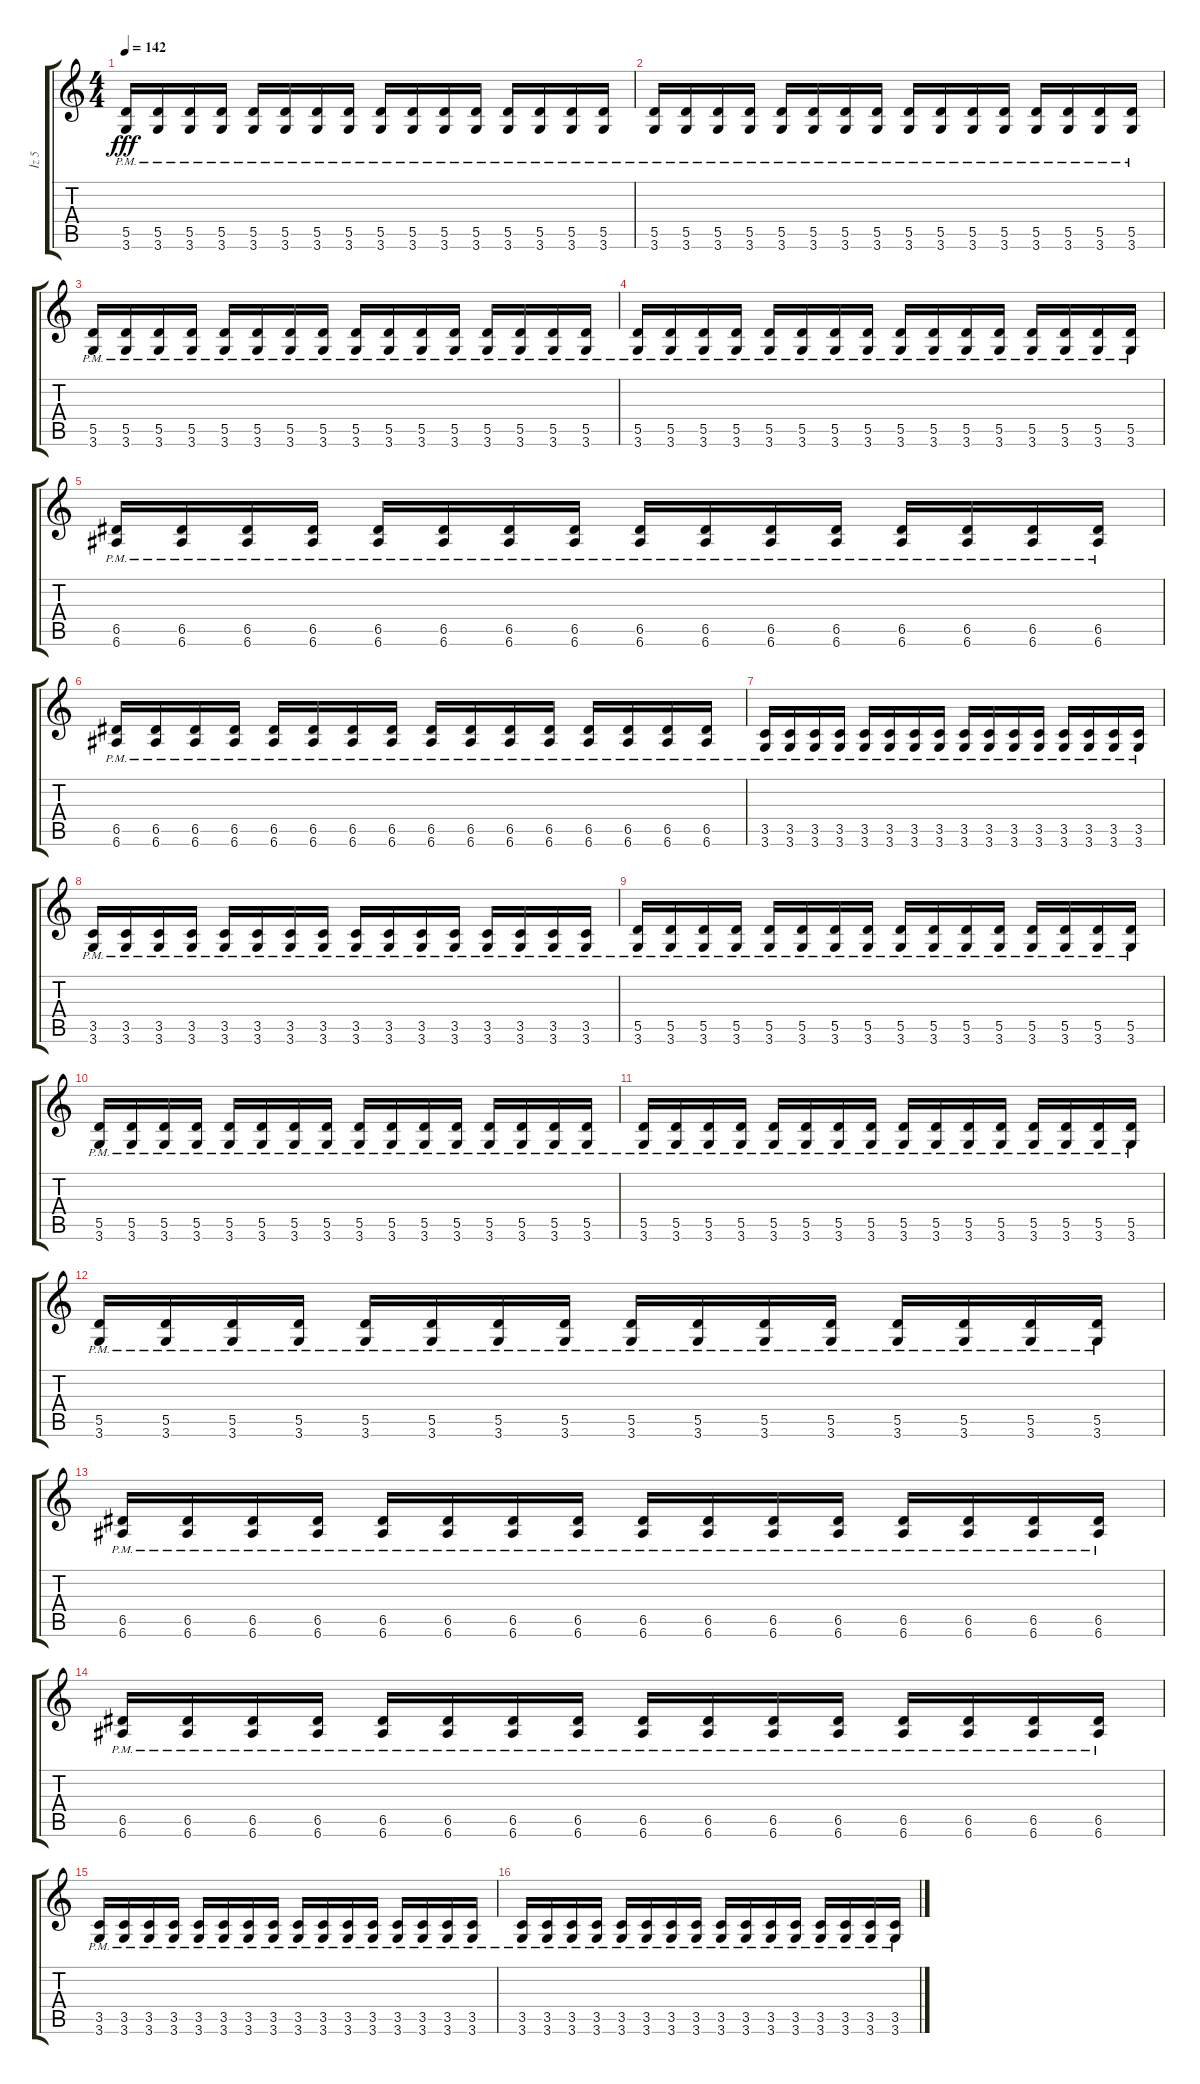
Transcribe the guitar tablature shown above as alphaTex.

\track ("İz 5" "İz 5") {instrument distortionguitar}
\staff {score tabs}
\tuning (E4 B3 G3 D3 A2 E2) {hide}
\ts (4 4)
\tempo 142
\clef g2
\ks c
(5.5{pm} 3.6{pm}).16{dy fff} (5.5{pm} 3.6{pm}).16 (5.5{pm} 3.6{pm}).16 (5.5{pm} 3.6{pm}).16 (5.5{pm} 3.6{pm}).16 (5.5{pm} 3.6{pm}).16 (5.5{pm} 3.6{pm}).16 (5.5{pm} 3.6{pm}).16 (5.5{pm} 3.6{pm}).16 (5.5{pm} 3.6{pm}).16 (5.5{pm} 3.6{pm}).16 (5.5{pm} 3.6{pm}).16 (5.5{pm} 3.6{pm}).16 (5.5{pm} 3.6{pm}).16 (5.5{pm} 3.6{pm}).16 (5.5{pm} 3.6{pm}).16 |
(5.5{pm} 3.6{pm}).16 (5.5{pm} 3.6{pm}).16 (5.5{pm} 3.6{pm}).16 (5.5{pm} 3.6{pm}).16 (5.5{pm} 3.6{pm}).16 (5.5{pm} 3.6{pm}).16 (5.5{pm} 3.6{pm}).16 (5.5{pm} 3.6{pm}).16 (5.5{pm} 3.6{pm}).16 (5.5{pm} 3.6{pm}).16 (5.5{pm} 3.6{pm}).16 (5.5{pm} 3.6{pm}).16 (5.5{pm} 3.6{pm}).16 (5.5{pm} 3.6{pm}).16 (5.5{pm} 3.6{pm}).16 (5.5{pm} 3.6{pm}).16 |
(5.5{pm} 3.6{pm}).16 (5.5{pm} 3.6{pm}).16 (5.5{pm} 3.6{pm}).16 (5.5{pm} 3.6{pm}).16 (5.5{pm} 3.6{pm}).16 (5.5{pm} 3.6{pm}).16 (5.5{pm} 3.6{pm}).16 (5.5{pm} 3.6{pm}).16 (5.5{pm} 3.6{pm}).16 (5.5{pm} 3.6{pm}).16 (5.5{pm} 3.6{pm}).16 (5.5{pm} 3.6{pm}).16 (5.5{pm} 3.6{pm}).16 (5.5{pm} 3.6{pm}).16 (5.5{pm} 3.6{pm}).16 (5.5{pm} 3.6{pm}).16 |
(5.5{pm} 3.6{pm}).16 (5.5{pm} 3.6{pm}).16 (5.5{pm} 3.6{pm}).16 (5.5{pm} 3.6{pm}).16 (5.5{pm} 3.6{pm}).16 (5.5{pm} 3.6{pm}).16 (5.5{pm} 3.6{pm}).16 (5.5{pm} 3.6{pm}).16 (5.5{pm} 3.6{pm}).16 (5.5{pm} 3.6{pm}).16 (5.5{pm} 3.6{pm}).16 (5.5{pm} 3.6{pm}).16 (5.5{pm} 3.6{pm}).16 (5.5{pm} 3.6{pm}).16 (5.5{pm} 3.6{pm}).16 (5.5{pm} 3.6{pm}).16 |
(6.5{pm} 6.6{pm}).16 (6.5{pm} 6.6{pm}).16 (6.5{pm} 6.6{pm}).16 (6.5{pm} 6.6{pm}).16 (6.5{pm} 6.6{pm}).16 (6.5{pm} 6.6{pm}).16 (6.5{pm} 6.6{pm}).16 (6.5{pm} 6.6{pm}).16 (6.5{pm} 6.6{pm}).16 (6.5{pm} 6.6{pm}).16 (6.5{pm} 6.6{pm}).16 (6.5{pm} 6.6{pm}).16 (6.5{pm} 6.6{pm}).16 (6.5{pm} 6.6{pm}).16 (6.5{pm} 6.6{pm}).16 (6.5{pm} 6.6{pm}).16 |
(6.5{pm} 6.6{pm}).16 (6.5{pm} 6.6{pm}).16 (6.5{pm} 6.6{pm}).16 (6.5{pm} 6.6{pm}).16 (6.5{pm} 6.6{pm}).16 (6.5{pm} 6.6{pm}).16 (6.5{pm} 6.6{pm}).16 (6.5{pm} 6.6{pm}).16 (6.5{pm} 6.6{pm}).16 (6.5{pm} 6.6{pm}).16 (6.5{pm} 6.6{pm}).16 (6.5{pm} 6.6{pm}).16 (6.5{pm} 6.6{pm}).16 (6.5{pm} 6.6{pm}).16 (6.5{pm} 6.6{pm}).16 (6.5{pm} 6.6{pm}).16 |
(3.5{pm} 3.6{pm}).16 (3.5{pm} 3.6{pm}).16 (3.5{pm} 3.6{pm}).16 (3.5{pm} 3.6{pm}).16 (3.5{pm} 3.6{pm}).16 (3.5{pm} 3.6{pm}).16 (3.5{pm} 3.6{pm}).16 (3.5{pm} 3.6{pm}).16 (3.5{pm} 3.6{pm}).16 (3.5{pm} 3.6{pm}).16 (3.5{pm} 3.6{pm}).16 (3.5{pm} 3.6{pm}).16 (3.5{pm} 3.6{pm}).16 (3.5{pm} 3.6{pm}).16 (3.5{pm} 3.6{pm}).16 (3.5{pm} 3.6{pm}).16 |
(3.5{pm} 3.6{pm}).16 (3.5{pm} 3.6{pm}).16 (3.5{pm} 3.6{pm}).16 (3.5{pm} 3.6{pm}).16 (3.5{pm} 3.6{pm}).16 (3.5{pm} 3.6{pm}).16 (3.5{pm} 3.6{pm}).16 (3.5{pm} 3.6{pm}).16 (3.5{pm} 3.6{pm}).16 (3.5{pm} 3.6{pm}).16 (3.5{pm} 3.6{pm}).16 (3.5{pm} 3.6{pm}).16 (3.5{pm} 3.6{pm}).16 (3.5{pm} 3.6{pm}).16 (3.5{pm} 3.6{pm}).16 (3.5{pm} 3.6{pm}).16 |
(5.5{pm} 3.6{pm}).16 (5.5{pm} 3.6{pm}).16 (5.5{pm} 3.6{pm}).16 (5.5{pm} 3.6{pm}).16 (5.5{pm} 3.6{pm}).16 (5.5{pm} 3.6{pm}).16 (5.5{pm} 3.6{pm}).16 (5.5{pm} 3.6{pm}).16 (5.5{pm} 3.6{pm}).16 (5.5{pm} 3.6{pm}).16 (5.5{pm} 3.6{pm}).16 (5.5{pm} 3.6{pm}).16 (5.5{pm} 3.6{pm}).16 (5.5{pm} 3.6{pm}).16 (5.5{pm} 3.6{pm}).16 (5.5{pm} 3.6{pm}).16 |
(5.5{pm} 3.6{pm}).16 (5.5{pm} 3.6{pm}).16 (5.5{pm} 3.6{pm}).16 (5.5{pm} 3.6{pm}).16 (5.5{pm} 3.6{pm}).16 (5.5{pm} 3.6{pm}).16 (5.5{pm} 3.6{pm}).16 (5.5{pm} 3.6{pm}).16 (5.5{pm} 3.6{pm}).16 (5.5{pm} 3.6{pm}).16 (5.5{pm} 3.6{pm}).16 (5.5{pm} 3.6{pm}).16 (5.5{pm} 3.6{pm}).16 (5.5{pm} 3.6{pm}).16 (5.5{pm} 3.6{pm}).16 (5.5{pm} 3.6{pm}).16 |
(5.5{pm} 3.6{pm}).16 (5.5{pm} 3.6{pm}).16 (5.5{pm} 3.6{pm}).16 (5.5{pm} 3.6{pm}).16 (5.5{pm} 3.6{pm}).16 (5.5{pm} 3.6{pm}).16 (5.5{pm} 3.6{pm}).16 (5.5{pm} 3.6{pm}).16 (5.5{pm} 3.6{pm}).16 (5.5{pm} 3.6{pm}).16 (5.5{pm} 3.6{pm}).16 (5.5{pm} 3.6{pm}).16 (5.5{pm} 3.6{pm}).16 (5.5{pm} 3.6{pm}).16 (5.5{pm} 3.6{pm}).16 (5.5{pm} 3.6{pm}).16 |
(5.5{pm} 3.6{pm}).16 (5.5{pm} 3.6{pm}).16 (5.5{pm} 3.6{pm}).16 (5.5{pm} 3.6{pm}).16 (5.5{pm} 3.6{pm}).16 (5.5{pm} 3.6{pm}).16 (5.5{pm} 3.6{pm}).16 (5.5{pm} 3.6{pm}).16 (5.5{pm} 3.6{pm}).16 (5.5{pm} 3.6{pm}).16 (5.5{pm} 3.6{pm}).16 (5.5{pm} 3.6{pm}).16 (5.5{pm} 3.6{pm}).16 (5.5{pm} 3.6{pm}).16 (5.5{pm} 3.6{pm}).16 (5.5{pm} 3.6{pm}).16 |
(6.5{pm} 6.6{pm}).16 (6.5{pm} 6.6{pm}).16 (6.5{pm} 6.6{pm}).16 (6.5{pm} 6.6{pm}).16 (6.5{pm} 6.6{pm}).16 (6.5{pm} 6.6{pm}).16 (6.5{pm} 6.6{pm}).16 (6.5{pm} 6.6{pm}).16 (6.5{pm} 6.6{pm}).16 (6.5{pm} 6.6{pm}).16 (6.5{pm} 6.6{pm}).16 (6.5{pm} 6.6{pm}).16 (6.5{pm} 6.6{pm}).16 (6.5{pm} 6.6{pm}).16 (6.5{pm} 6.6{pm}).16 (6.5{pm} 6.6{pm}).16 |
(6.5{pm} 6.6{pm}).16 (6.5{pm} 6.6{pm}).16 (6.5{pm} 6.6{pm}).16 (6.5{pm} 6.6{pm}).16 (6.5{pm} 6.6{pm}).16 (6.5{pm} 6.6{pm}).16 (6.5{pm} 6.6{pm}).16 (6.5{pm} 6.6{pm}).16 (6.5{pm} 6.6{pm}).16 (6.5{pm} 6.6{pm}).16 (6.5{pm} 6.6{pm}).16 (6.5{pm} 6.6{pm}).16 (6.5{pm} 6.6{pm}).16 (6.5{pm} 6.6{pm}).16 (6.5{pm} 6.6{pm}).16 (6.5{pm} 6.6{pm}).16 |
(3.5{pm} 3.6{pm}).16 (3.5{pm} 3.6{pm}).16 (3.5{pm} 3.6{pm}).16 (3.5{pm} 3.6{pm}).16 (3.5{pm} 3.6{pm}).16 (3.5{pm} 3.6{pm}).16 (3.5{pm} 3.6{pm}).16 (3.5{pm} 3.6{pm}).16 (3.5{pm} 3.6{pm}).16 (3.5{pm} 3.6{pm}).16 (3.5{pm} 3.6{pm}).16 (3.5{pm} 3.6{pm}).16 (3.5{pm} 3.6{pm}).16 (3.5{pm} 3.6{pm}).16 (3.5{pm} 3.6{pm}).16 (3.5{pm} 3.6{pm}).16 |
(3.5{pm} 3.6{pm}).16 (3.5{pm} 3.6{pm}).16 (3.5{pm} 3.6{pm}).16 (3.5{pm} 3.6{pm}).16 (3.5{pm} 3.6{pm}).16 (3.5{pm} 3.6{pm}).16 (3.5{pm} 3.6{pm}).16 (3.5{pm} 3.6{pm}).16 (3.5{pm} 3.6{pm}).16 (3.5{pm} 3.6{pm}).16 (3.5{pm} 3.6{pm}).16 (3.5{pm} 3.6{pm}).16 (3.5{pm} 3.6{pm}).16 (3.5{pm} 3.6{pm}).16 (3.5{pm} 3.6{pm}).16 (3.5{pm} 3.6{pm}).16
